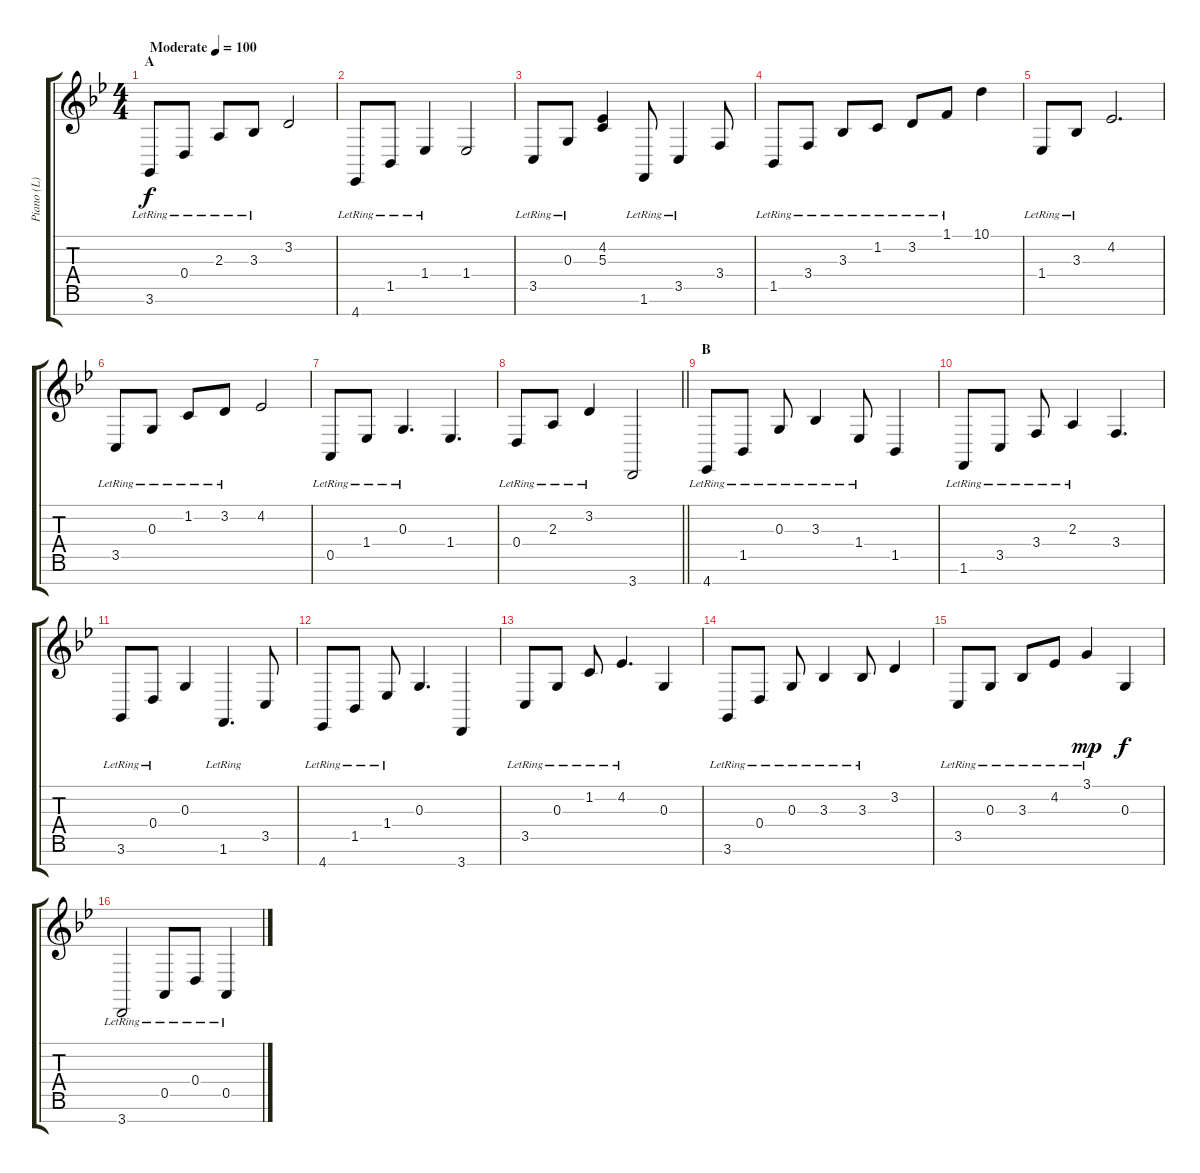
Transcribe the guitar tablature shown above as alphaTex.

\track ("Piano (L)" "Piano (L)") {instrument acousticgrandpiano}
\staff {score tabs}
\tuning (E4 B3 G3 D3 A2 E2 B1) {hide}
\ts (4 4)
\section ("" "A")
\tempo (100 "Moderate")
\clef g2
\ks bb
3.6{lr}.8{dy f instrument acousticgrandpiano} 0.4{lr}.8 2.3{lr}.8 3.3{lr}.8 3.2.2 |
4.7{lr}.8 1.5{lr}.8 1.4{lr}.4 1.4.2 |
3.5{lr}.8 0.3{lr}.8 (4.2 5.3).4 1.6{lr}.8 3.5{lr}.4 3.4.8 |
1.5{lr}.8 3.4{lr}.8 3.3{lr}.8 1.2{lr}.8 3.2{lr}.8 1.1{lr}.8 10.1.4 |
1.4{lr}.8 3.3{lr}.8 4.2.2{d} |
3.5{lr}.8 0.3{lr}.8 1.2{lr}.8 3.2{lr}.8 4.2.2 |
0.5{lr}.8 1.4{lr}.8 0.3{lr}.4{d} 1.4.4{d} |
\barLineRight lightlight
0.4{lr}.8 2.3{lr}.8 3.2{lr}.4 3.7.2 |
\section ("" "B")
4.7{lr}.8 1.5{lr}.8 0.3{lr}.8 3.3{lr}.4 1.4{lr}.8 1.5.4 |
1.6{lr}.8 3.5{lr}.8 3.4{lr}.8 2.3{lr}.4 3.4.4{d} |
3.6{lr}.8 0.4{lr}.8 0.3.4 1.6{lr}.4{d} 3.5.8 |
4.7{lr}.8 1.5{lr}.8 1.4{lr}.8 0.3.4{d} 3.7.4 |
3.5{lr}.8 0.3{lr}.8 1.2{lr}.8 4.2{lr}.4{d} 0.3.4 |
3.6{lr}.8 0.4{lr}.8 0.3{lr}.8 3.3{lr}.4 3.3{lr}.8 3.2.4 |
3.5{lr}.8 0.3{lr}.8 3.3{lr}.8 4.2{lr}.8 3.1{lr}.4{dy mp} 0.3.4{dy f} |
3.7{lr}.2 0.5{lr}.8 0.4{lr}.8 0.5{lr}.4
